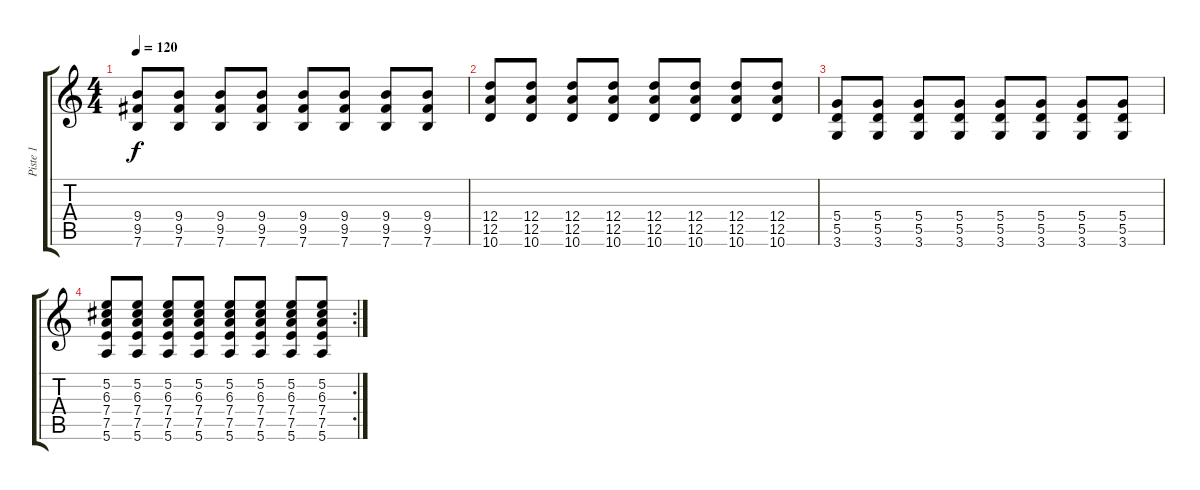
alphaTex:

\track ("Piste 1" "Piste 1") {instrument distortionguitar}
\staff {score tabs}
\tuning (E4 B3 G3 D3 A2 E2) {hide}
\ts (4 4)
\tempo 120
\clef g2
\ks c
(9.4 9.5 7.6).8{dy f} (9.4 9.5 7.6).8 (9.4 9.5 7.6).8 (9.4 9.5 7.6).8 (9.4 9.5 7.6).8 (9.4 9.5 7.6).8 (9.4 9.5 7.6).8 (9.4 9.5 7.6).8 |
(12.4 12.5 10.6).8 (12.4 12.5 10.6).8 (12.4 12.5 10.6).8 (12.4 12.5 10.6).8 (12.4 12.5 10.6).8 (12.4 12.5 10.6).8 (12.4 12.5 10.6).8 (12.4 12.5 10.6).8 |
(5.4 5.5 3.6).8 (5.4 5.5 3.6).8 (5.4 5.5 3.6).8 (5.4 5.5 3.6).8 (5.4 5.5 3.6).8 (5.4 5.5 3.6).8 (5.4 5.5 3.6).8 (5.4 5.5 3.6).8 |
\rc 2
(5.2 6.3 7.4 7.5 5.6).8 (5.2 6.3 7.4 7.5 5.6).8 (5.2 6.3 7.4 7.5 5.6).8 (5.2 6.3 7.4 7.5 5.6).8 (5.2 6.3 7.4 7.5 5.6).8 (5.2 6.3 7.4 7.5 5.6).8 (5.2 6.3 7.4 7.5 5.6).8 (5.2 6.3 7.4 7.5 5.6).8
